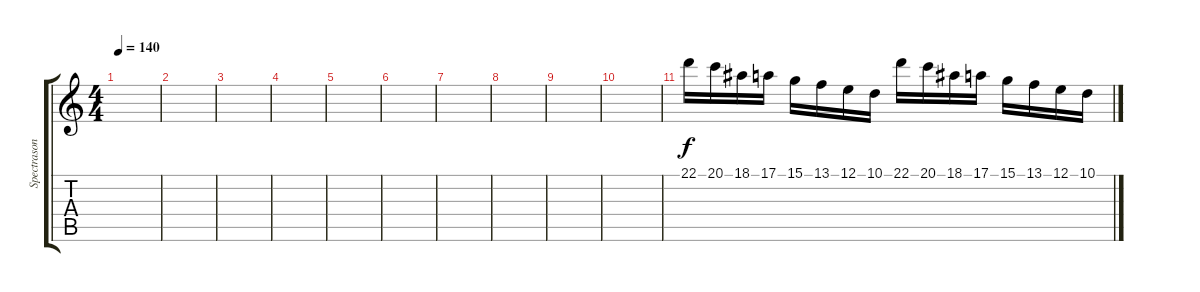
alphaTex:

\track ("Spectrasonics Omnisphere" "Spectrason") {instrument guitarfretnoise}
\staff {score tabs}
\tuning (E4 B3 G3 D3 A2 E2) {hide}
\ts (4 4)
\tempo 140
\clef g2
\ks c
|
|
|
|
|
|
|
|
|
|
22.1.16 20.1.16 18.1.16 17.1.16 15.1.16 13.1.16 12.1.16 10.1.16 22.1.16 20.1.16 18.1.16 17.1.16 15.1.16 13.1.16 12.1.16 10.1.16
